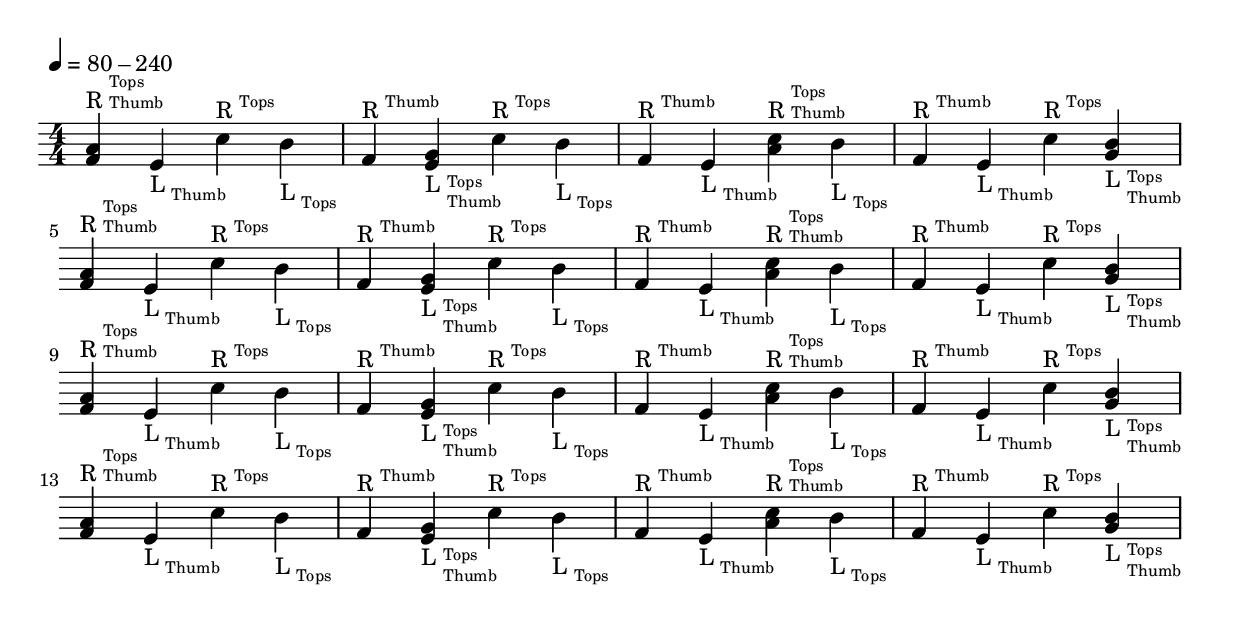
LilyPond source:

\version "2.24.1"
\include "../global.ly"

\layout {
  indent = -3.5
}

\relative {
  \defaultScoreSettings
  \tempo 4 = 80 - 240
  \time 4/4

  \repeat unfold 4 { 
    <f' a>4^\RBothTop      e_\LThumbBtm     c'^\RTopsTop     b_\LTopsBtm 
         f4^\RThumbTop <e g>_\LBothBtm      c'^\RTopsTop     b_\LTopsBtm 
         f4^\RThumbTop     e_\LThumbBtm <c' a>^\RBothTop     b_\LTopsBtm 
         f4^\RThumbTop     e_\LThumbBtm     c'^\RTopsTop <b g>_\LBothBtm 
    \break
  }
}